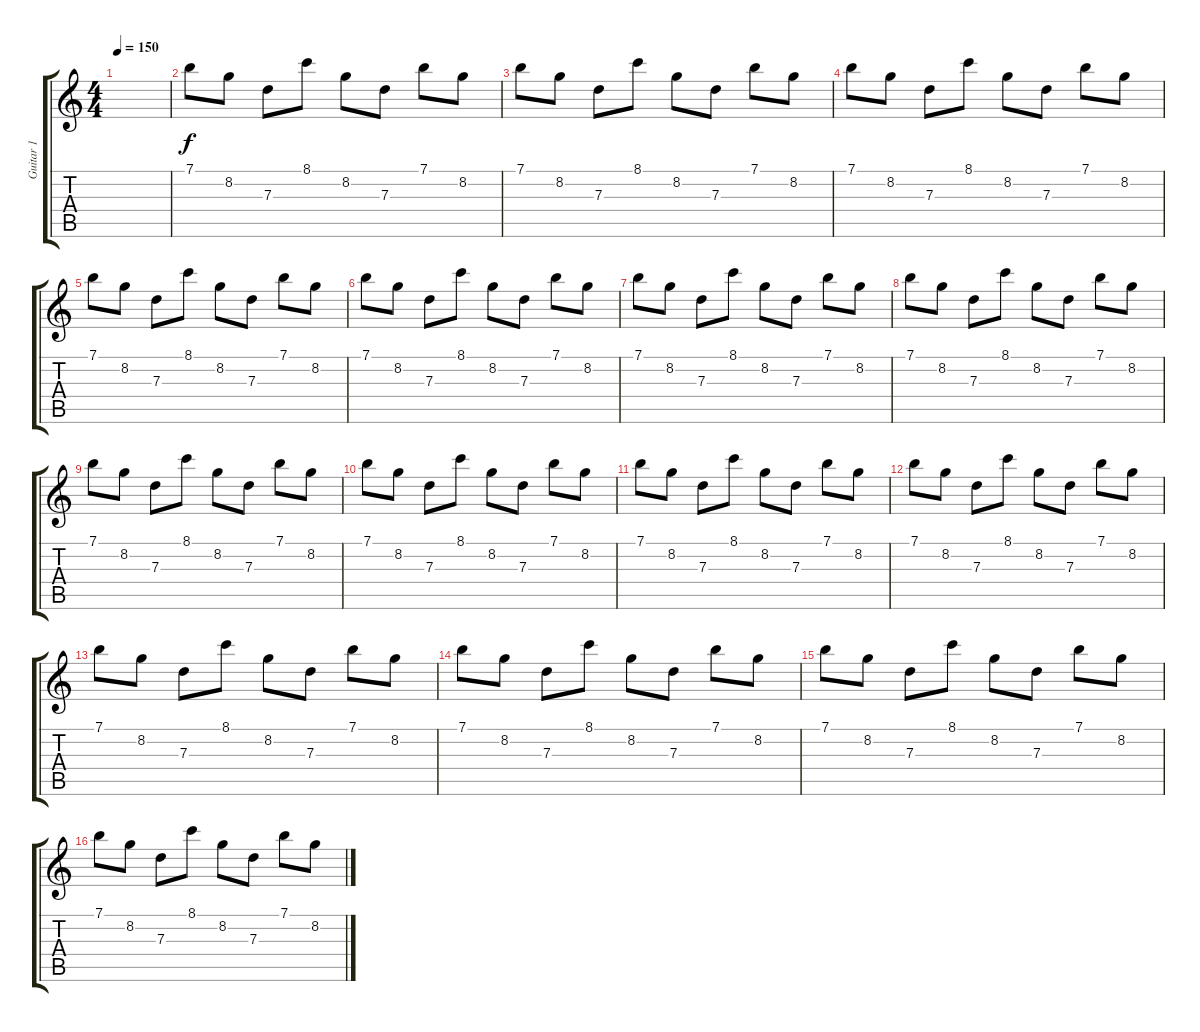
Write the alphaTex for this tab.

\track ("Guitar 1" "Guitar 1") {instrument overdrivenguitar}
\staff {score tabs}
\tuning (E4 B3 G3 D3 A2 E2) {hide}
\ts (4 4)
\tempo 150
\clef g2
\ks c
|
7.1.8 8.2.8 7.3.8 8.1.8 8.2.8 7.3.8 7.1.8 8.2.8 |
7.1.8 8.2.8 7.3.8 8.1.8 8.2.8 7.3.8 7.1.8 8.2.8 |
7.1.8 8.2.8 7.3.8 8.1.8 8.2.8 7.3.8 7.1.8 8.2.8 |
7.1.8 8.2.8 7.3.8 8.1.8 8.2.8 7.3.8 7.1.8 8.2.8 |
7.1.8 8.2.8 7.3.8 8.1.8 8.2.8 7.3.8 7.1.8 8.2.8 |
7.1.8 8.2.8 7.3.8 8.1.8 8.2.8 7.3.8 7.1.8 8.2.8 |
7.1.8 8.2.8 7.3.8 8.1.8 8.2.8 7.3.8 7.1.8 8.2.8 |
7.1.8 8.2.8 7.3.8 8.1.8 8.2.8 7.3.8 7.1.8 8.2.8 |
7.1.8 8.2.8 7.3.8 8.1.8 8.2.8 7.3.8 7.1.8 8.2.8 |
7.1.8 8.2.8 7.3.8 8.1.8 8.2.8 7.3.8 7.1.8 8.2.8 |
7.1.8 8.2.8 7.3.8 8.1.8 8.2.8 7.3.8 7.1.8 8.2.8 |
7.1.8 8.2.8 7.3.8 8.1.8 8.2.8 7.3.8 7.1.8 8.2.8 |
7.1.8 8.2.8 7.3.8 8.1.8 8.2.8 7.3.8 7.1.8 8.2.8 |
7.1.8 8.2.8 7.3.8 8.1.8 8.2.8 7.3.8 7.1.8 8.2.8 |
7.1.8 8.2.8 7.3.8 8.1.8 8.2.8 7.3.8 7.1.8 8.2.8
